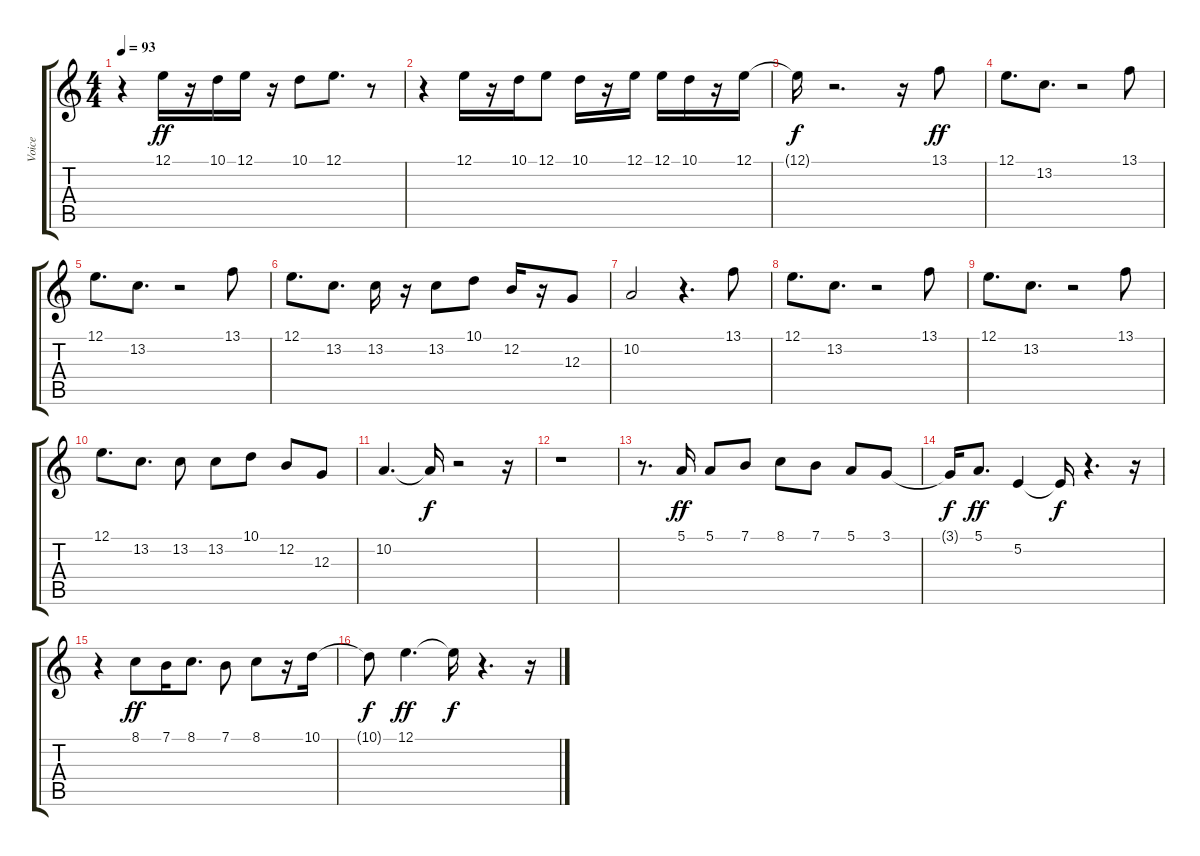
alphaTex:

\track ("Voice" "Voice") {instrument trumpet}
\staff {score tabs}
\tuning (E4 B3 G3 D3 A2 E2) {hide}
\ts (4 4)
\tempo 93
\clef g2
\ks c
r.4{dy ff} 12.1.16 r.16 10.1.16 12.1.16 r.16 10.1.8 12.1.8{d} r.8 |
r.4 12.1.16 r.16 10.1.16 12.1.8 10.1.16 r.16 12.1.16 12.1.16 10.1.16 r.16 12.1.16 |
12.1{t}.16{dy f} r.2{d} r.16 13.1.8{dy ff} |
12.1.8{d} 13.2.8{d} r.2 13.1.8 |
12.1.8{d} 13.2.8{d} r.2 13.1.8 |
12.1.8{d} 13.2.8{d} 13.2.16 r.16 13.2.8 10.1.8 12.2.16 r.16 12.3.8 |
10.2.2 r.4{d} 13.1.8 |
12.1.8{d} 13.2.8{d} r.2 13.1.8 |
12.1.8{d} 13.2.8{d} r.2 13.1.8 |
12.1.8{d} 13.2.8{d} 13.2.8 13.2.8 10.1.8 12.2.8 12.3.8 |
10.2.4{d} 10.2{t}.16{dy f} r.2 r.16 |
r.1 |
r.8{d} 5.1.16{dy ff} 5.1.8 7.1.8 8.1.8 7.1.8 5.1.8 3.1.8 |
3.1{t}.16{dy f} 5.1.8{d dy ff} 5.2.4 5.2{t}.16{dy f} r.4{d} r.16 |
r.4 8.1.8{dy ff} 7.1.16 8.1.8{d} 7.1.8 8.1.8 r.16 10.1.16 |
10.1{t}.8{dy f} 12.1.4{d dy ff} 12.1{t}.16{dy f} r.4{d} r.16
